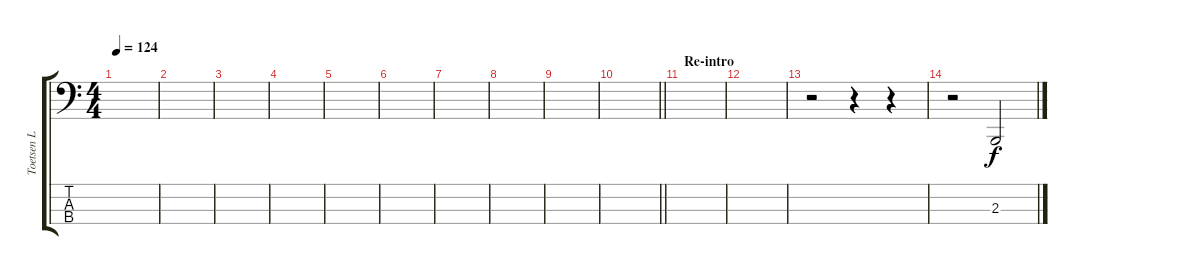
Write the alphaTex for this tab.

\track ("Toetsen L" "Toetsen L") {instrument acousticgrandpiano}
\staff {score tabs}
\tuning (G2 D2 A1 E1) {hide}
\ts (4 4)
\tempo 124
\clef f4
\ks c
|
|
|
|
|
|
|
|
|
\barLineRight lightlight
|
\section ("" "Re-intro")
|
|
r.2 r.4 r.4 |
r.2 2.3.2
